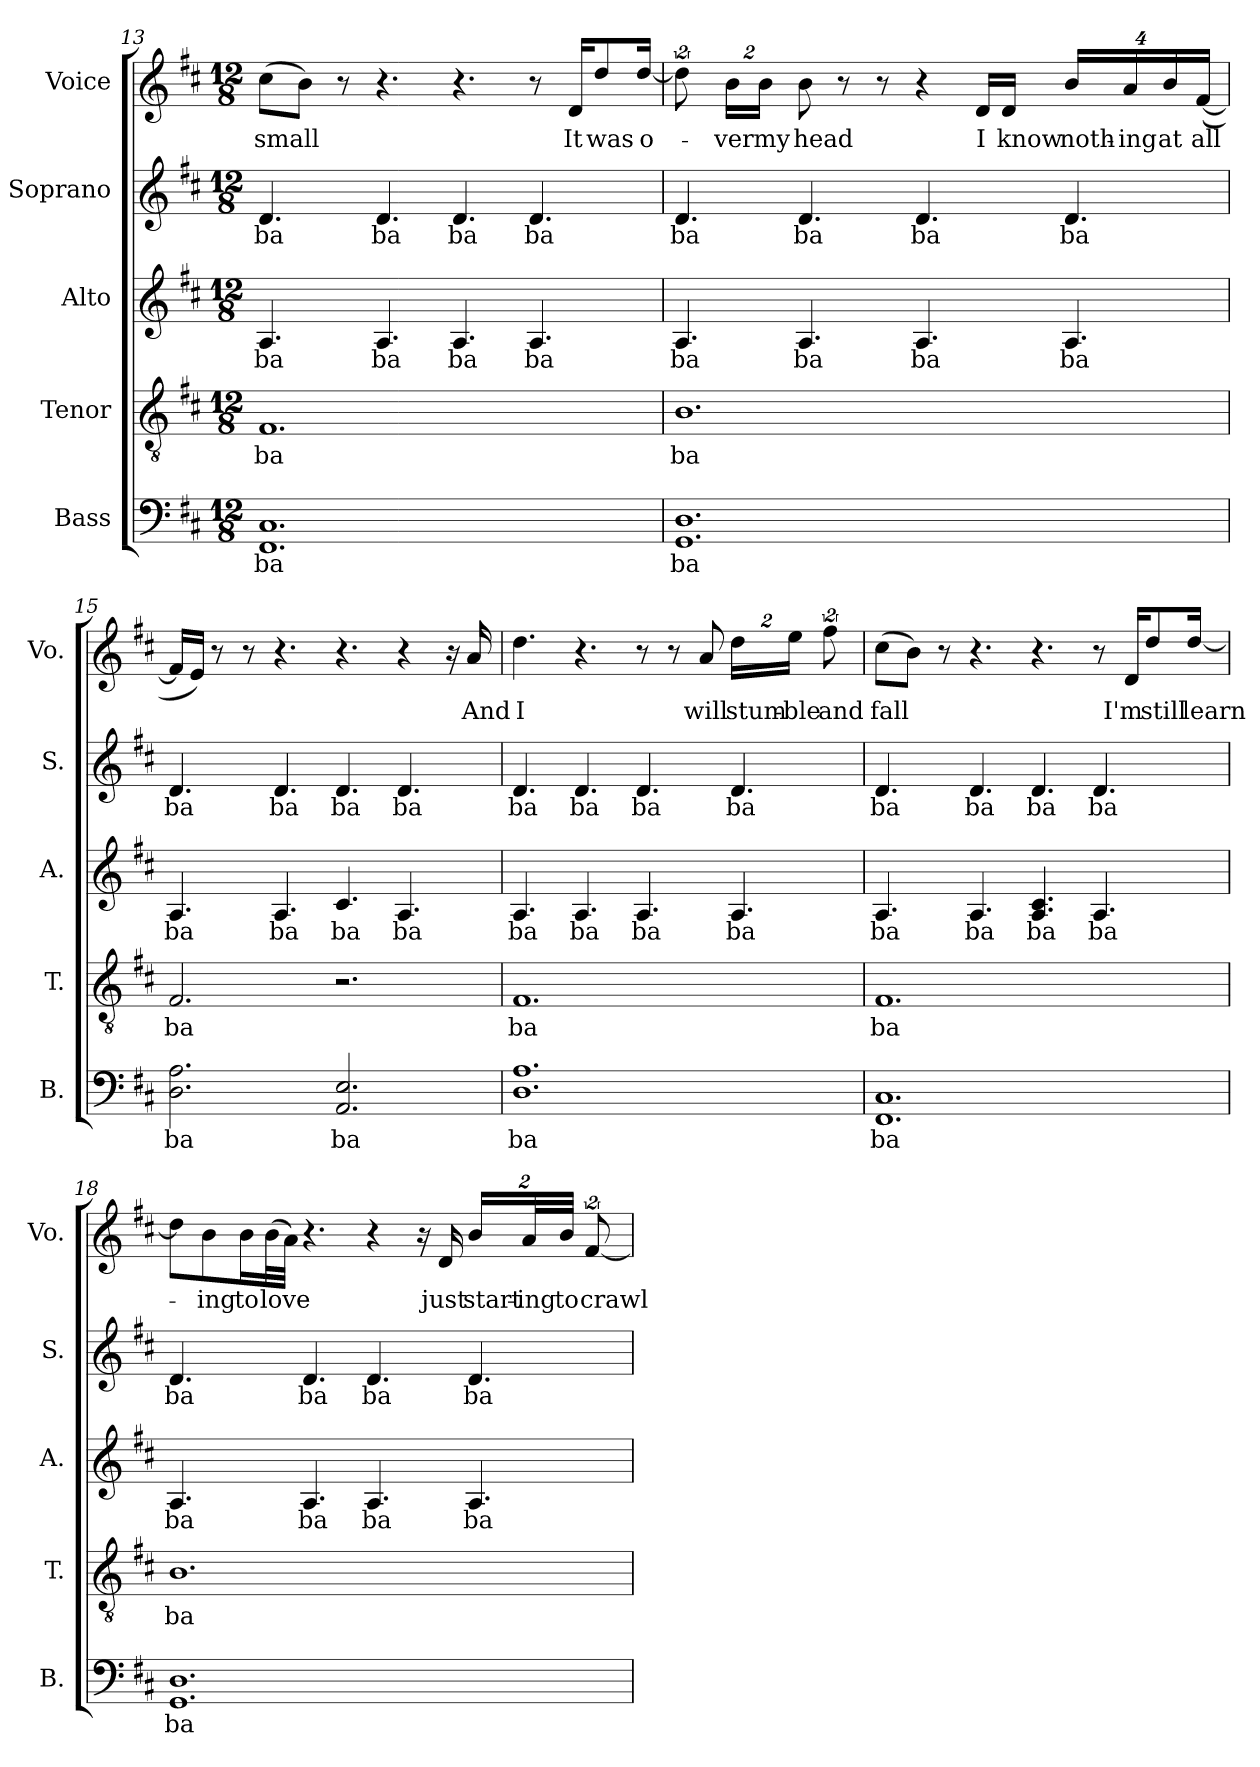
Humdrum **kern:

**kern	**text	**kern	**text	**kern	**text	**kern	**text	**kern	**text
*part5	*part5	*part4	*part4	*part3	*part3	*part2	*part2	*part1	*part1
*staff5	*staff5	*staff4	*staff4	*staff3	*staff3	*staff2	*staff2	*staff1	*staff1
*I"Bass	*	*I"Tenor	*	*I"Alto	*	*I"Soprano	*	*I"Voice	*
*I'B.	*	*I'T.	*	*I'A.	*	*I'S.	*	*I'Vo.	*
!!LO:PB:g=z
*clefF4	*	*clefGv2	*	*clefG2	*	*clefG2	*	*clefG2	*
*k[f#c#]	*	*k[f#c#]	*	*k[f#c#]	*	*k[f#c#]	*	*k[f#c#]	*
*M12/8	*	*M12/8	*	*M12/8	*	*M12/8	*	*M12/8	*
=13	=13	=13	=13	=13	=13	=13	=13	=13	=13
!	!LO:LY:b	!	!LO:LY:b	!	!LO:LY:b	!	!LO:LY:b	!	!LO:LY:b
1.FF# 1.C#	ba	1.F#	ba	4.A/	ba	4.d/	ba	(>8cc#\L	small
.	.	.	.	.	.	.	.	8b\J)	.
.	.	.	.	.	.	.	.	8r	.
!	!	!	!	!	!LO:LY:b	!	!LO:LY:b	!	!
.	.	.	.	4.A/	ba	4.d/	ba	4.r	.
!	!	!	!	!	!LO:LY:b	!	!LO:LY:b	!	!
.	.	.	.	4.A/	ba	4.d/	ba	4.r	.
!	!	!	!	!	!LO:LY:b	!	!LO:LY:b	!	!
.	.	.	.	4.A/	ba	4.d/	ba	8r	.
!	!	!	!	!	!	!	!	!	!LO:LY:b
.	.	.	.	.	.	.	.	16d/KL	It
!	!	!	!	!	!	!	!	!	!LO:LY:b
.	.	.	.	.	.	.	.	8dd/	was
!	!	!	!	!	!	!	!	!	!LO:LY:b
.	.	.	.	.	.	.	.	[16dd/Jk	o-
=14	=14	=14	=14	=14	=14	=14	=14	=14	=14
!	!LO:LY:b	!	!LO:LY:b	!	!LO:LY:b	!	!LO:LY:b	!	!
1.GG 1.D	ba	1.B	ba	4.A/	ba	4.d/	ba	16%3dd\]	.
!	!	!	!	!	!	!	!	!	!LO:LY:b
.	.	.	.	.	.	.	.	32%3b\L	-ver
!	!	!	!	!	!	!	!	!	!LO:LY:b
.	.	.	.	.	.	.	.	32%3b\J	my
!	!	!	!	!	!LO:LY:b	!	!LO:LY:b	!	!LO:LY:b
.	.	.	.	4.A/	ba	4.d/	ba	8b\	head
.	.	.	.	.	.	.	.	8r	.
.	.	.	.	.	.	.	.	8r	.
!	!	!	!	!	!LO:LY:b	!	!LO:LY:b	!	!
.	.	.	.	4.A/	ba	4.d/	ba	4r	.
!	!	!	!	!	!	!	!	!	!LO:LY:b
.	.	.	.	.	.	.	.	16d/LL	I
!	!	!	!	!	!	!	!	!	!LO:LY:b
.	.	.	.	.	.	.	.	16d/JJ	know
!	!	!	!	!	!LO:LY:b	!	!LO:LY:b	!	!
*	*	*	*	*	*	*	*	*Xbrackettup	*
!	!	!	!	!	!	!	!	!	!LO:LY:b
.	.	.	.	4.A/	ba	4.d/	ba	32%3b/L	noth-
!	!	!	!	!	!	!	!	!	!LO:LY:b
.	.	.	.	.	.	.	.	32%3a/	-ing
!	!	!	!	!	!	!	!	!	!LO:LY:b
.	.	.	.	.	.	.	.	32%3b/	at
!	!	!	!	!	!	!	!	!	!LO:LY:b
.	.	.	.	.	.	.	.	(<[32%3f#/J	all
=15	=15	=15	=15	=15	=15	=15	=15	=15	=15
!	!LO:LY:b	!	!LO:LY:b	!	!LO:LY:b	!	!LO:LY:b	!	!
2.D\ 2.A\	ba	2.F#/	ba	4.A/	ba	4.d/	ba	16f#/LL]	.
.	.	.	.	.	.	.	.	16e/JJ)	.
.	.	.	.	.	.	.	.	8r	.
.	.	.	.	.	.	.	.	8r	.
!	!	!	!	!	!LO:LY:b	!	!LO:LY:b	!	!
.	.	.	.	4.A/	ba	4.d/	ba	4.r	.
!	!LO:LY:b	!	!	!	!LO:LY:b	!	!LO:LY:b	!	!
2.AA/ 2.E/	ba	2.r	.	4.c#/	ba	4.d/	ba	4.r	.
!	!	!	!	!	!LO:LY:b	!	!LO:LY:b	!	!
.	.	.	.	4.A/	ba	4.d/	ba	4r	.
.	.	.	.	.	.	.	.	16r	.
!	!	!	!	!	!	!	!	!	!LO:LY:b
.	.	.	.	.	.	.	.	16a/	And
!!LO:LB:g=z
=16	=16	=16	=16	=16	=16	=16	=16	=16	=16
!	!LO:LY:b	!	!LO:LY:b	!	!LO:LY:b	!	!LO:LY:b	!	!LO:LY:b
1.D 1.A	ba	1.F#	ba	4.A/	ba	4.d/	ba	4.dd\	I
!	!	!	!	!	!LO:LY:b	!	!LO:LY:b	!	!
.	.	.	.	4.A/	ba	4.d/	ba	4.r	.
!	!	!	!	!	!LO:LY:b	!	!LO:LY:b	!	!
.	.	.	.	4.A/	ba	4.d/	ba	8r	.
.	.	.	.	.	.	.	.	8r	.
!	!	!	!	!	!	!	!	!	!LO:LY:b
.	.	.	.	.	.	.	.	8a/	will
!	!	!	!	!	!LO:LY:b	!	!LO:LY:b	!	!
*	*	*	*	*	*	*	*	*brackettup	*
!	!	!	!	!	!	!	!	!	!LO:LY:b
.	.	.	.	4.A/	ba	4.d/	ba	32%3dd\L	stum-
!	!	!	!	!	!	!	!	!	!LO:LY:b
.	.	.	.	.	.	.	.	32%3ee\J	-ble
!	!	!	!	!	!	!	!	!	!LO:LY:b
.	.	.	.	.	.	.	.	16%3ff#\	and
=17	=17	=17	=17	=17	=17	=17	=17	=17	=17
!	!LO:LY:b	!	!LO:LY:b	!	!LO:LY:b	!	!LO:LY:b	!	!LO:LY:b
1.FF# 1.C#	ba	1.F#	ba	4.A/	ba	4.d/	ba	(>8cc#\L	fall
.	.	.	.	.	.	.	.	8b\J)	.
.	.	.	.	.	.	.	.	8r	.
!	!	!	!	!	!LO:LY:b	!	!LO:LY:b	!	!
.	.	.	.	4.A/	ba	4.d/	ba	4.r	.
!	!	!	!	!	!LO:LY:b	!	!LO:LY:b	!	!
.	.	.	.	4.A/ 4.c#/	ba	4.d/	ba	4.r	.
!	!	!	!	!	!LO:LY:b	!	!LO:LY:b	!	!
.	.	.	.	4.A/	ba	4.d/	ba	8r	.
!	!	!	!	!	!	!	!	!	!LO:LY:b
.	.	.	.	.	.	.	.	16d/KL	I'm
!	!	!	!	!	!	!	!	!	!LO:LY:b
.	.	.	.	.	.	.	.	8dd/	still
!	!	!	!	!	!	!	!	!	!LO:LY:b
.	.	.	.	.	.	.	.	[16dd/Jk	learn-
=18	=18	=18	=18	=18	=18	=18	=18	=18	=18
!	!LO:LY:b	!	!LO:LY:b	!	!LO:LY:b	!	!LO:LY:b	!	!
1.GG 1.D	ba	1.B	ba	4.A/	ba	4.d/	ba	8dd\L]	.
!	!	!	!	!	!	!	!	!	!LO:LY:b
.	.	.	.	.	.	.	.	8b\	-ing
!	!	!	!	!	!	!	!	!	!LO:LY:b
.	.	.	.	.	.	.	.	16b\L	to
!	!	!	!	!	!	!	!	!	!LO:LY:b
.	.	.	.	.	.	.	.	(>32b\L	love
.	.	.	.	.	.	.	.	32a\JJJ)	.
!	!	!	!	!	!LO:LY:b	!	!LO:LY:b	!	!
.	.	.	.	4.A/	ba	4.d/	ba	4.r	.
!	!	!	!	!	!LO:LY:b	!	!LO:LY:b	!	!
.	.	.	.	4.A/	ba	4.d/	ba	4r	.
.	.	.	.	.	.	.	.	16r	.
!	!	!	!	!	!	!	!	!	!LO:LY:b
.	.	.	.	.	.	.	.	16d/	just
!	!	!	!	!	!LO:LY:b	!	!LO:LY:b	!	!LO:LY:b
.	.	.	.	4.A/	ba	4.d/	ba	32%3b/L	start-
!	!	!	!	!	!	!	!	!	!LO:LY:b
.	.	.	.	.	.	.	.	64%3a/L	-ing
!	!	!	!	!	!	!	!	!	!LO:LY:b
.	.	.	.	.	.	.	.	64%3b/JJ	to
!	!	!	!	!	!	!	!	!	!LO:LY:b
.	.	.	.	.	.	.	.	[16%3f#/	crawl
=	=	=	=	=	=	=	=	=	=
*-	*-	*-	*-	*-	*-	*-	*-	*-	*-
